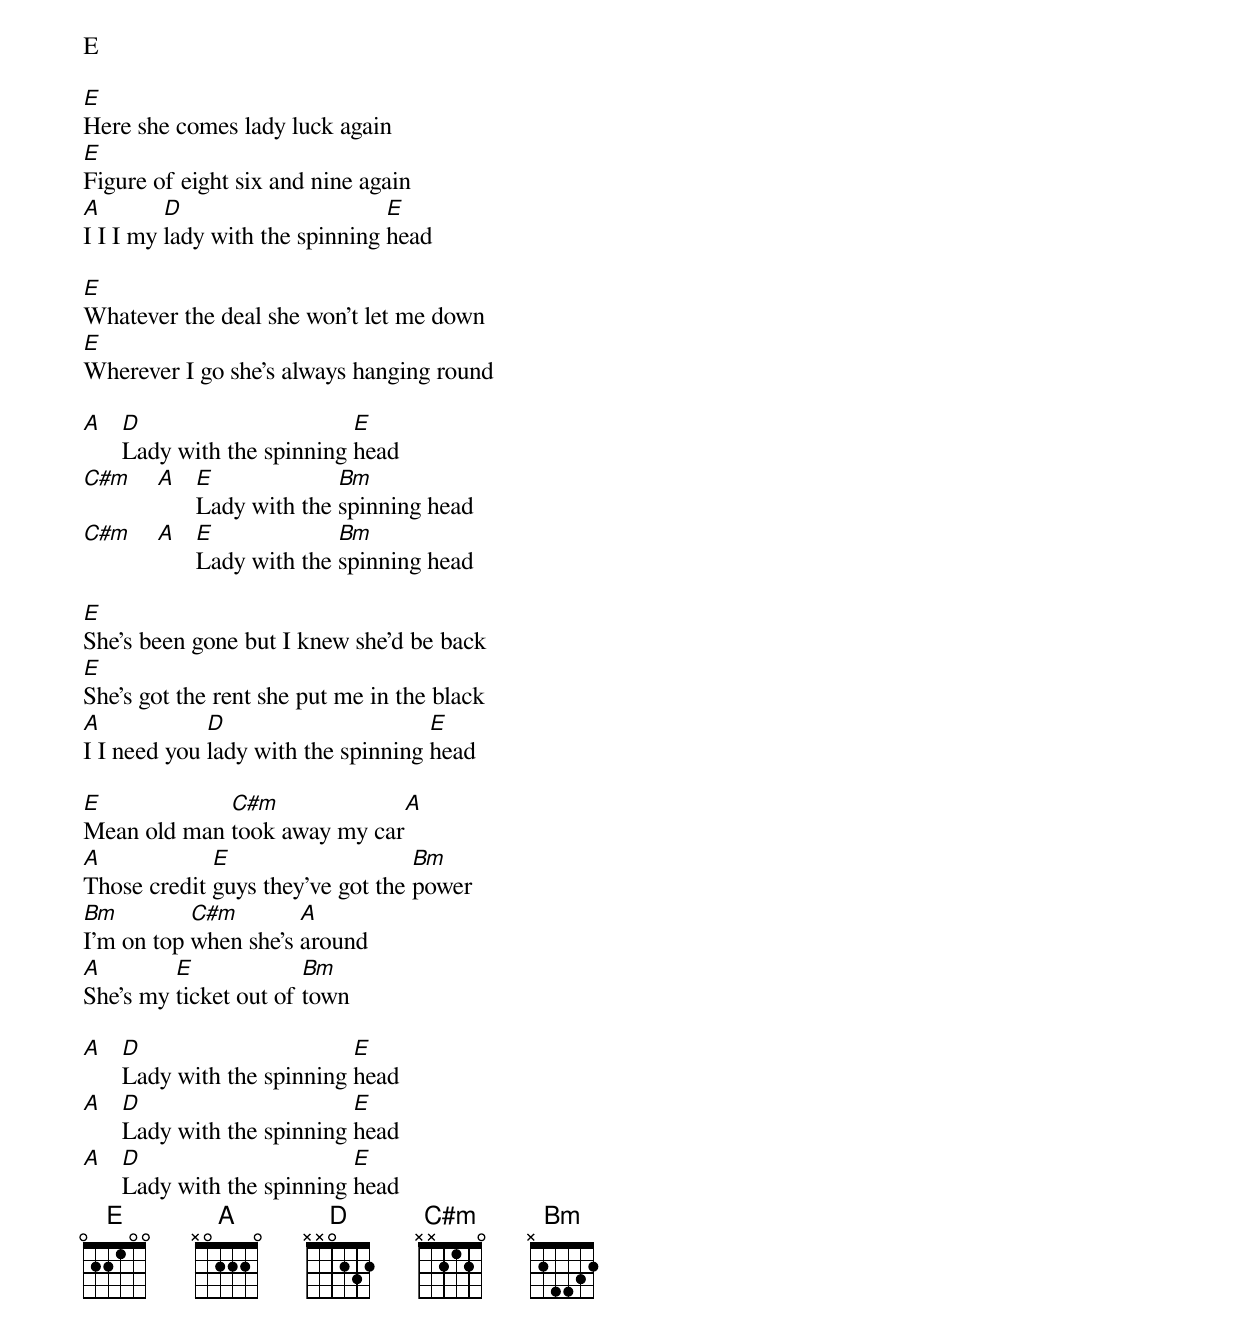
E

E
Here she comes lady luck again
E
Figure of eight six and nine again
A        D                      E
I I I my lady with the spinning head

E
Whatever the deal she won't let me down
E
Wherever I go she's always hanging round

A  D                      E
   Lady with the spinning head
C#m A  E             Bm
       Lady with the spinning head
C#m A  E             Bm
       Lady with the spinning head

E
She's been gone but I knew she'd be back
E
She's got the rent she put me in the black
A            D                      E
I I need you lady with the spinning head

E            C#m             A
Mean old man took away my car
A            E                    Bm
Those credit guys they've got the power
Bm         C#m        A
I'm on top when she's around
A        E             Bm
She's my ticket out of town

A  D                      E
   Lady with the spinning head
A  D                      E
   Lady with the spinning head
A  D                      E
   Lady with the spinning head
